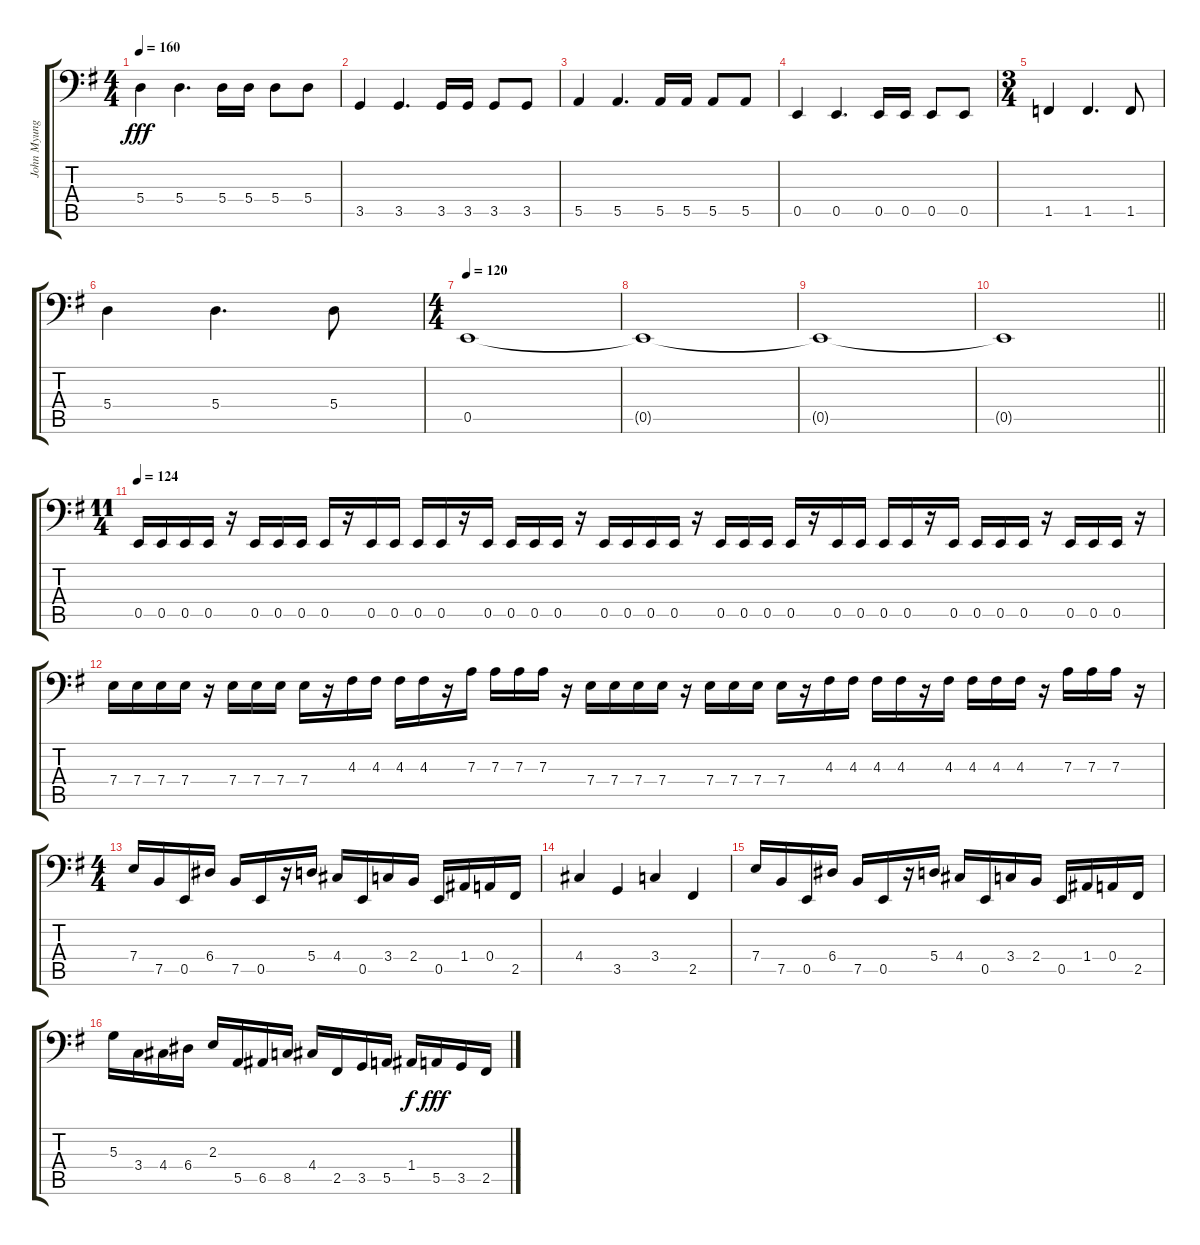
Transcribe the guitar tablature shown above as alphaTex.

\track ("John Myung - Bass 6 Strings" "John Myung") {instrument electricbassfinger}
\staff {score tabs}
\tuning (C3 G2 D2 A1 E1 B0) {hide}
\ts (4 4)
\tempo 160
\clef f4
\ks g
5.4.4{dy fff} 5.4.4{d} 5.4.16 5.4.16 5.4.8 5.4.8 |
3.5.4 3.5.4{d} 3.5.16 3.5.16 3.5.8 3.5.8 |
5.5.4 5.5.4{d} 5.5.16 5.5.16 5.5.8 5.5.8 |
0.5.4 0.5.4{d} 0.5.16 0.5.16 0.5.8 0.5.8 |
\ts (3 4)
1.5.4 1.5.4{d} 1.5.8 |
5.4.4 5.4.4{d} 5.4.8 |
\ts (4 4)
\tempo 120
0.5.1 |
0.5{t}.1 |
0.5{t}.1 |
\barLineRight lightlight
0.5{t}.1 |
\ts (11 4)
\tempo 124
0.5.16 0.5.16 0.5.16 0.5.16 r.16 0.5.16 0.5.16 0.5.16 0.5.16 r.16 0.5.16 0.5.16 0.5.16 0.5.16 r.16 0.5.16 0.5.16 0.5.16 0.5.16 r.16 0.5.16 0.5.16 0.5.16 0.5.16 r.16 0.5.16 0.5.16 0.5.16 0.5.16 r.16 0.5.16 0.5.16 0.5.16 0.5.16 r.16 0.5.16 0.5.16 0.5.16 0.5.16 r.16 0.5.16 0.5.16 0.5.16 r.16 |
7.4.16 7.4.16 7.4.16 7.4.16 r.16 7.4.16 7.4.16 7.4.16 7.4.16 r.16 4.3.16 4.3.16 4.3.16 4.3.16 r.16 7.3.16 7.3.16 7.3.16 7.3.16 r.16 7.4.16 7.4.16 7.4.16 7.4.16 r.16 7.4.16 7.4.16 7.4.16 7.4.16 r.16 4.3.16 4.3.16 4.3.16 4.3.16 r.16 4.3.16 4.3.16 4.3.16 4.3.16 r.16 7.3.16 7.3.16 7.3.16 r.16 |
\ts (4 4)
7.4.16 7.5.16 0.5.16 6.4.16 7.5.16 0.5.16 r.16 5.4.16 4.4.16 0.5.16 3.4.16 2.4.16 0.5.16 1.4.16 0.4.16 2.5.16 |
4.4.4 3.5.4 3.4.4 2.5.4 |
7.4.16 7.5.16 0.5.16 6.4.16 7.5.16 0.5.16 r.16 5.4.16 4.4.16 0.5.16 3.4.16 2.4.16 0.5.16 1.4.16 0.4.16 2.5.16 |
5.3.16 3.4.16 4.4.16 6.4.16 2.3.16 5.5.16 6.5.16 8.5.16 4.4.16 2.5.16 3.5.16 5.5.16 1.4.16{dy f} 5.5.16{dy fff} 3.5.16 2.5.16
